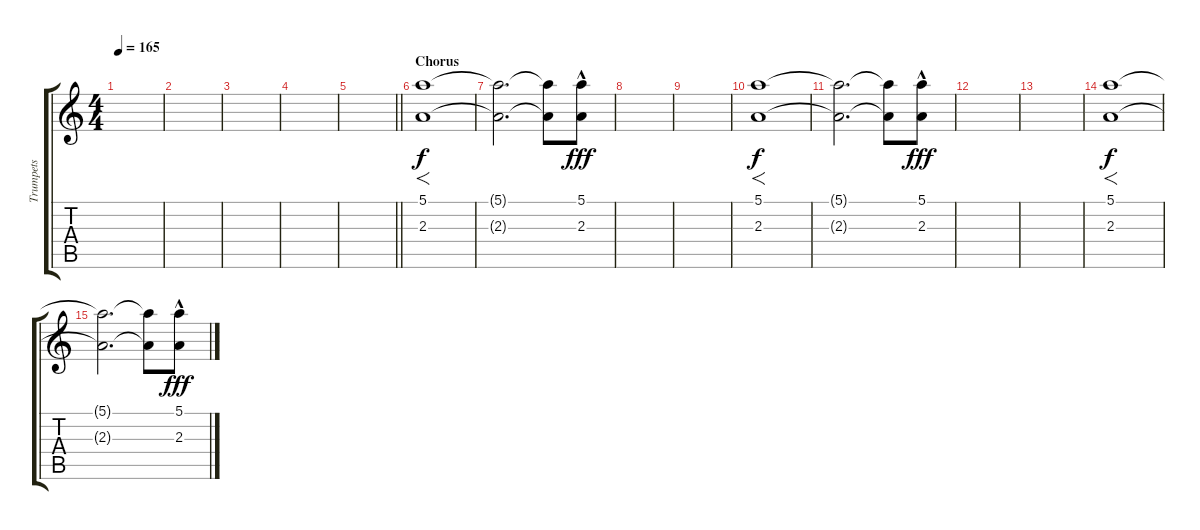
\track ("Trumpets" "Trumpets") {instrument overdrivenguitar}
\staff {score tabs}
\tuning (E4 B3 G3 D3 A2 E2) {hide}
\ts (4 4)
\tempo 165
\clef g2
\ks c
|
|
|
|
\barLineRight lightlight
|
\section ("" "Chorus")
(5.1 2.3).1{f} |
(5.1{t} 2.3{t}).2{d} (5.1{t} 2.3{t}).8 (5.1 2.3{hac}).8{dy fff} |
|
|
(5.1 2.3).1{f dy f} |
(5.1{t} 2.3{t}).2{d} (5.1{t} 2.3{t}).8 (5.1 2.3{hac}).8{dy fff} |
|
|
(5.1 2.3).1{f dy f} |
(5.1{t} 2.3{t}).2{d} (5.1{t} 2.3{t}).8 (5.1 2.3{hac}).8{dy fff}
